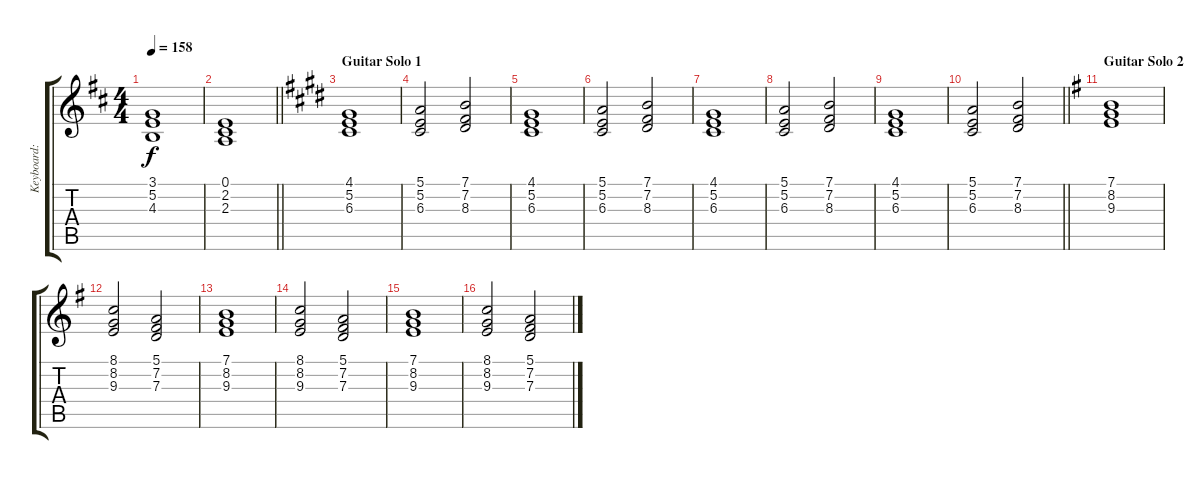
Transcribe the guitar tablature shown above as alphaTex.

\track ("Keyboard: Magnus Winterguild" "Keyboard: ") {instrument stringensemble1}
\staff {score tabs}
\tuning (E4 B3 G3 D3 A2 E2) {hide}
\ts (4 4)
\tempo 158
\clef g2
\ks bminor
(3.1 5.2 4.3).1{dy f} |
\barLineRight lightlight
(0.1 2.2 2.3).1 |
\section ("" "Guitar Solo 1")
\ks c#minor
(4.1 5.2 6.3).1 |
(5.1 5.2 6.3).2 (7.1 7.2 8.3).2 |
(4.1 5.2 6.3).1 |
(5.1 5.2 6.3).2 (7.1 7.2 8.3).2 |
(4.1 5.2 6.3).1 |
(5.1 5.2 6.3).2 (7.1 7.2 8.3).2 |
(4.1 5.2 6.3).1 |
\barLineRight lightlight
(5.1 5.2 6.3).2 (7.1 7.2 8.3).2 |
\section ("" "Guitar Solo 2")
\ks eminor
(7.1 8.2 9.3).1 |
(8.1 8.2 9.3).2 (5.1 7.2 7.3).2 |
(7.1 8.2 9.3).1 |
(8.1 8.2 9.3).2 (5.1 7.2 7.3).2 |
(7.1 8.2 9.3).1 |
(8.1 8.2 9.3).2 (5.1 7.2 7.3).2
